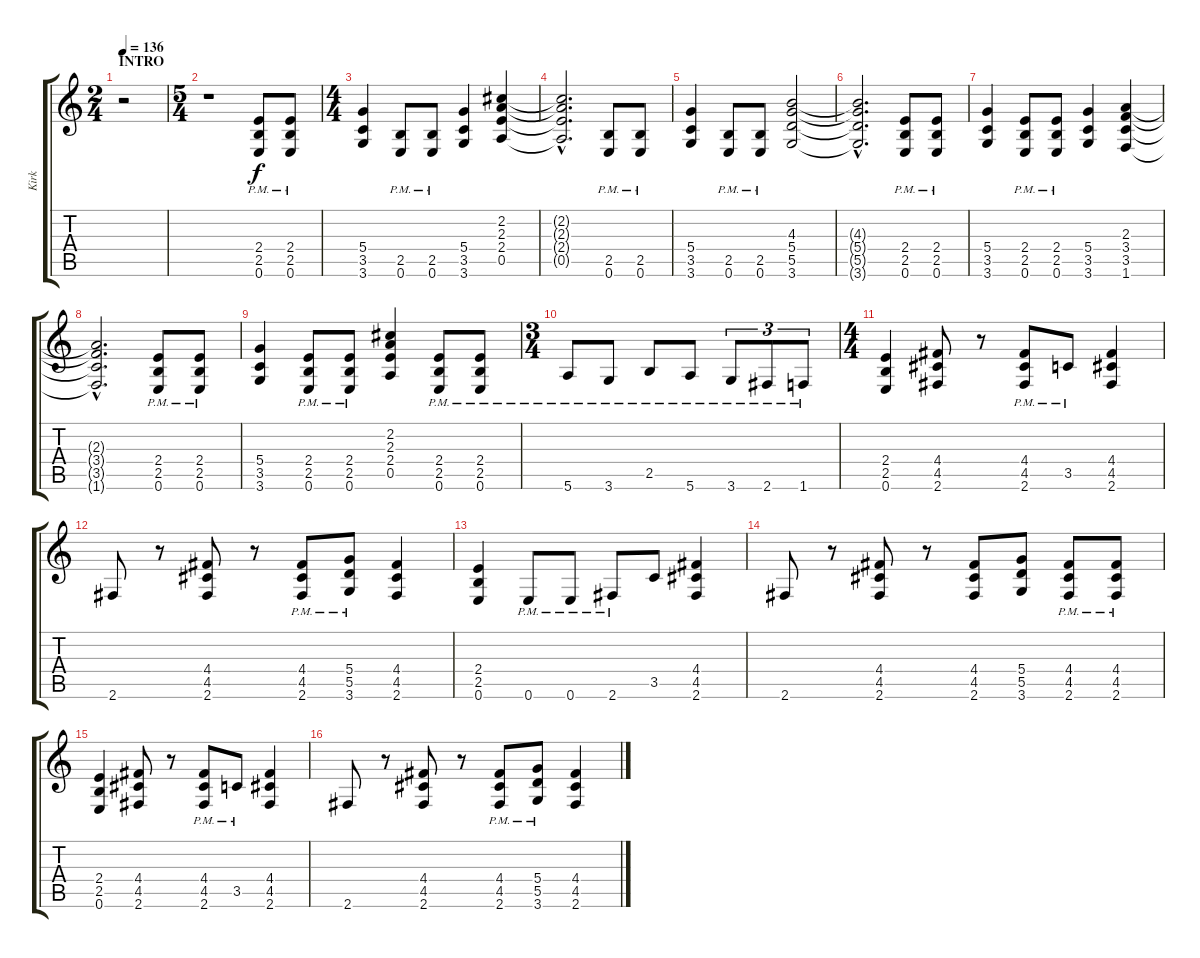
\track ("Kirk" "Kirk") {instrument distortionguitar}
\staff {score tabs}
\tuning (E4 B3 G3 D3 A2 E2) {hide}
\ts (2 4)
\section ("" "INTRO")
\tempo 136
\clef g2
\ks c
r.2{dy f instrument distortionguitar} |
\ts (5 4)
r.1 (2.4{pm} 2.5{pm} 0.6{pm}).8 (2.4{pm} 2.5{pm} 0.6{pm}).8 |
\ts (4 4)
(5.4 3.5 3.6).4 (2.5{pm} 0.6{pm}).8 (2.5{pm} 0.6{pm}).8 (5.4 3.5 3.6).4 (2.2 2.3 2.4 0.5).4 |
(2.2{hac t} 2.3{hac t} 2.4{hac t} 0.5{hac t}).2{d} (2.5{pm} 0.6{pm}).8 (2.5{pm} 0.6{pm}).8 |
(5.4 3.5 3.6).4 (2.5{pm} 0.6{pm}).8 (2.5{pm} 0.6{pm}).8 (4.3 5.4 5.5 3.6).2 |
(4.3{hac t} 5.4{hac t} 5.5{hac t} 3.6{hac t}).2{d} (2.4{pm} 2.5{pm} 0.6{pm}).8 (2.4{pm} 2.5{pm} 0.6{pm}).8 |
(5.4 3.5 3.6).4 (2.4{pm} 2.5{pm} 0.6{pm}).8 (2.4{pm} 2.5{pm} 0.6{pm}).8 (5.4 3.5 3.6).4 (2.3 3.4 3.5 1.6).4 |
(2.3{hac t} 3.4{hac t} 3.5{hac t} 1.6{hac t}).2{d} (2.4{pm} 2.5{pm} 0.6{pm}).8 (2.4{pm} 2.5{pm} 0.6{pm}).8 |
(5.4 3.5 3.6).4 (2.4{pm} 2.5{pm} 0.6{pm}).8 (2.4{pm} 2.5{pm} 0.6{pm}).8 (2.2 2.3 2.4 0.5).4 (2.4{pm} 2.5{pm} 0.6{pm}).8 (2.4{pm} 2.5{pm} 0.6{pm}).8 |
\ts (3 4)
5.6{pm}.8 3.6{pm}.8 2.5{pm}.8 5.6{pm}.8 3.6{pm}.8{tu (3 2)} 2.6{pm}.8{tu (3 2)} 1.6{pm}.8{tu (3 2)} |
\ts (4 4)
(2.4 2.5 0.6).4 (4.4 4.5 2.6).8 r.8 (4.4{pm} 4.5{pm} 2.6{pm}).8 3.5{pm}.8 (4.4 4.5 2.6).4 |
2.6.8 r.8 (4.4 4.5 2.6).8 r.8 (4.4{pm} 4.5{pm} 2.6{pm}).8 (5.4{pm} 5.5{pm} 3.6{pm}).8 (4.4 4.5 2.6).4 |
(2.4 2.5 0.6).4 0.6{pm}.8 0.6{pm}.8 2.6{pm}.8 3.5.8 (4.4 4.5 2.6).4 |
2.6.8 r.8 (4.4 4.5 2.6).8 r.8 (4.4 4.5 2.6).8 (5.4 5.5 3.6).8 (4.4{pm} 4.5{pm} 2.6{pm}).8 (4.4{pm} 4.5{pm} 2.6{pm}).8 |
(2.4 2.5 0.6).4 (4.4 4.5 2.6).8 r.8 (4.4{pm} 4.5{pm} 2.6{pm}).8 3.5{pm}.8 (4.4 4.5 2.6).4 |
2.6.8 r.8 (4.4 4.5 2.6).8 r.8 (4.4{pm} 4.5{pm} 2.6{pm}).8 (5.4{pm} 5.5{pm} 3.6{pm}).8 (4.4 4.5 2.6).4
